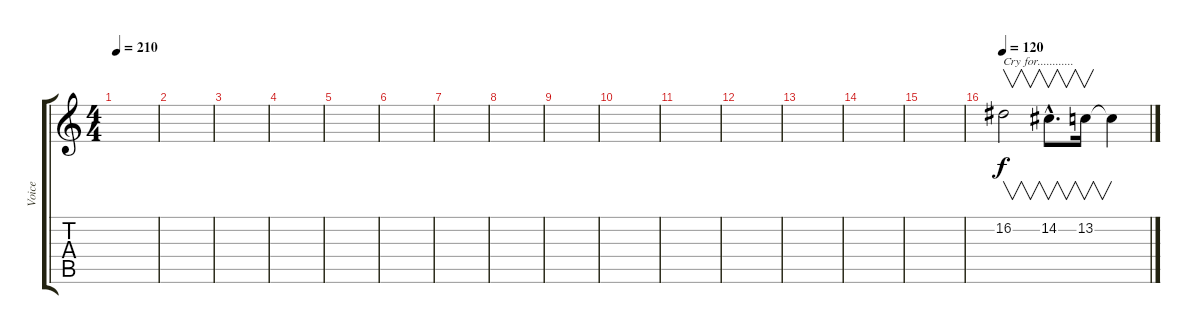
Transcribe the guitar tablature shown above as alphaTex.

\track ("Voice" "Voice") {instrument choiraahs}
\staff {score tabs}
\tuning (E4 B3 G3 D3 A2 E2) {hide}
\ts (4 4)
\tempo 210
\clef g2
\ks c
|
|
|
|
|
|
|
|
|
|
|
|
|
|
|
\tempo 120
16.2.2{v txt "Cry for............"} 14.2{hac}.8{v d} 13.2.16{v} 13.2{t}.4
